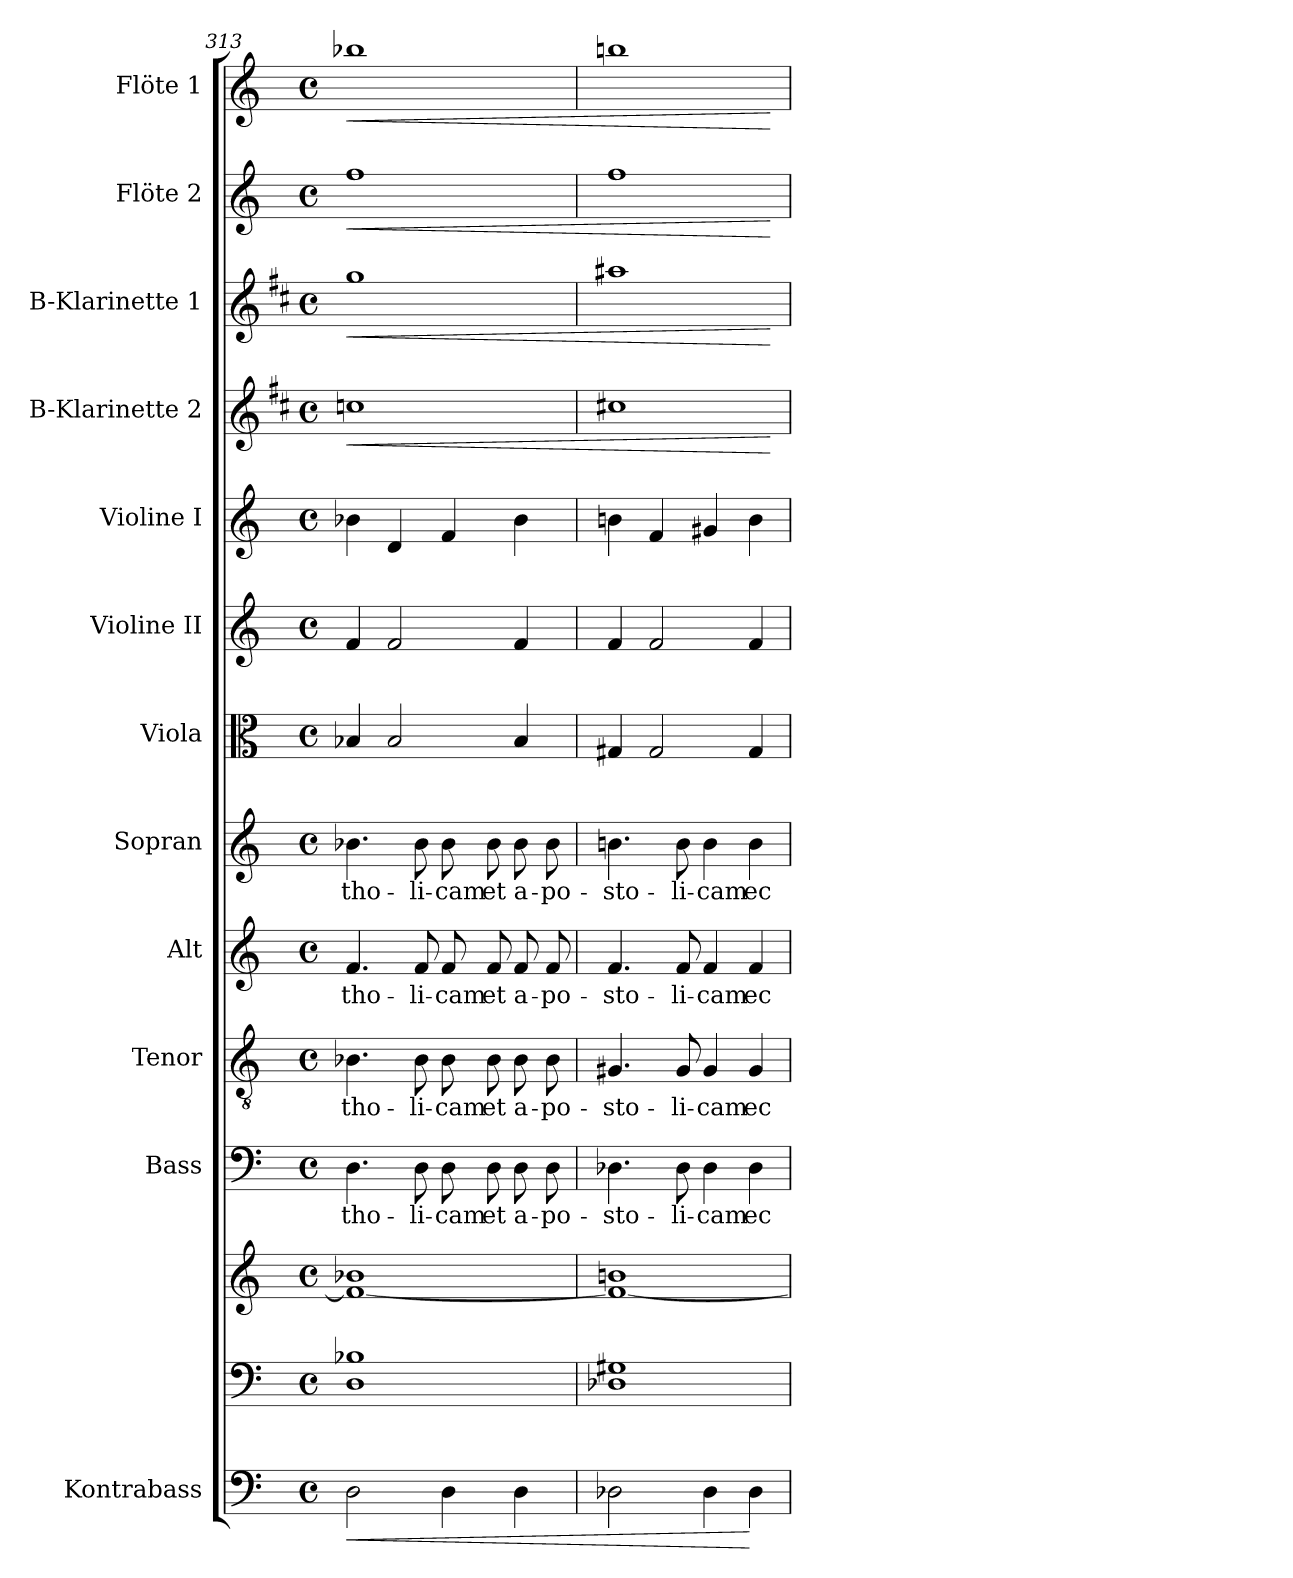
**kern	**dynam	**kern	**kern	**kern	**text	**kern	**text	**kern	**text	**kern	**text	**kern	**kern	**kern	**kern	**dynam	**kern	**dynam	**kern	**dynam	**kern	**dynam
*part13	*part13	*part12	*part12	*part11	*part11	*part10	*part10	*part9	*part9	*part8	*part8	*part7	*part6	*part5	*part4	*part4	*part3	*part3	*part2	*part2	*part1	*part1
*staff14	*staff14	*staff13	*staff12	*staff11	*staff11	*staff10	*staff10	*staff9	*staff9	*staff8	*staff8	*staff7	*staff6	*staff5	*staff4	*staff4	*staff3	*staff3	*staff2	*staff2	*staff1	*staff1
*I"Kontrabass	*	*	*	*I"Bass	*	*I"Tenor	*	*I"Alt	*	*I"Sopran	*	*I"Viola	*I"Violine II	*I"Violine I	*I"B-Klarinette 2	*	*I"B-Klarinette 1	*	*I"Flöte 2	*	*I"Flöte 1	*
*I'Kb.	*	*	*	*I'B.	*	*I'T.	*	*I'A.	*	*I'S.	*	*I'Vla.	*I'Vl. II	*I'Vl. I	*I'B Kl. 2	*	*I'B Kl. 1	*	*I'Fl. 2	*	*I'Fl. 1	*
*clefF4	*	*clefF4	*clefG2	*clefF4	*	*clefGv2	*	*clefG2	*	*clefG2	*	*clefC3	*clefG2	*clefG2	*clefG2	*	*clefG2	*	*clefG2	*	*clefG2	*
*ITrd7c12	*	*	*	*	*	*	*	*	*	*	*	*	*	*	*ITrd1c2	*	*ITrd1c2	*	*	*	*	*
*k[]	*	*k[]	*k[]	*k[]	*	*k[]	*	*k[]	*	*k[]	*	*k[]	*k[]	*k[]	*k[]	*	*k[]	*	*k[]	*	*k[]	*
*C:	*	*C:	*C:	*C:	*	*C:	*	*C:	*	*C:	*	*C:	*C:	*C:	*C:	*	*C:	*	*C:	*	*C:	*
*M4/4	*	*M4/4	*M4/4	*M4/4	*	*M4/4	*	*M4/4	*	*M4/4	*	*M4/4	*M4/4	*M4/4	*M4/4	*	*M4/4	*	*M4/4	*	*M4/4	*
*met(c)	*	*met(c)	*met(c)	*met(c)	*	*met(c)	*	*met(c)	*	*met(c)	*	*met(c)	*met(c)	*met(c)	*met(c)	*	*met(c)	*	*met(c)	*	*met(c)	*
=313	=313	=313	=313	=313	=313	=313	=313	=313	=313	=313	=313	=313	=313	=313	=313	=313	=313	=313	=313	=313	=313	=313
!	!LO:HP:b	!	!	!	!LO:LY:b	!	!LO:LY:b	!	!LO:LY:b	!	!LO:LY:b	!	!	!	!	!LO:HP:b	!	!LO:HP:b	!	!LO:HP:b	!	!LO:HP:b
*	*	*^	*	*	*	*	*	*	*	*	*	*	*	*	*	*	*	*	*	*	*	*
2DD\	<	1B-X	1D	1f_ 1b-X	4.D\	-tho-	4.B-X\	-tho-	4.f/	-tho-	4.b-X\	-tho-	4B-X/	4f/	4b-X\	1b-X	<	1ff	<	1ff	<	1bb-X	<
.	.	.	.	.	.	.	.	.	.	.	.	.	2B-/	2f/	4d/	.	.	.	.	.	.	.	.
!	!	!	!	!	!	!LO:LY:b	!	!LO:LY:b	!	!LO:LY:b	!	!LO:LY:b	!	!	!	!	!	!	!	!	!	!	!
.	.	.	.	.	8D\	-li-	8B-\	-li-	8f/	-li-	8b-\	-li-	.	.	.	.	.	.	.	.	.	.	.
!	!	!	!	!	!	!LO:LY:b	!	!LO:LY:b	!	!LO:LY:b	!	!LO:LY:b	!	!	!	!	!	!	!	!	!	!	!
4DD\	.	.	.	.	8D\	-cam	8B-\	-cam	8f/	-cam	8b-\	-cam	.	.	4f/	.	.	.	.	.	.	.	.
!	!	!	!	!	!	!LO:LY:b	!	!LO:LY:b	!	!LO:LY:b	!	!LO:LY:b	!	!	!	!	!	!	!	!	!	!	!
.	.	.	.	.	8D\	et	8B-\	et	8f/	et	8b-\	et	.	.	.	.	.	.	.	.	.	.	.
!	!	!	!	!	!	!LO:LY:b	!	!LO:LY:b	!	!LO:LY:b	!	!LO:LY:b	!	!	!	!	!	!	!	!	!	!	!
4DD\	.	.	.	.	8D\	a-	8B-\	a-	8f/	a-	8b-\	a-	4B-/	4f/	4b-\	.	.	.	.	.	.	.	.
!	!	!	!	!	!	!LO:LY:b	!	!LO:LY:b	!	!LO:LY:b	!	!LO:LY:b	!	!	!	!	!	!	!	!	!	!	!
.	.	.	.	.	8D\	-po-	8B-\	-po-	8f/	-po-	8b-\	-po-	.	.	.	.	.	.	.	.	.	.	.
=314	=314	=314	=314	=314	=314	=314	=314	=314	=314	=314	=314	=314	=314	=314	=314	=314	=314	=314	=314	=314	=314	=314	=314
!	!	!	!	!	!	!LO:LY:b	!	!LO:LY:b	!	!LO:LY:b	!	!LO:LY:b	!	!	!	!	!	!	!	!	!	!	!
2DD-X\	.	1G#X	1D-X	1f_ 1bn	4.D-X\	-sto-	4.G#X/	-sto-	4.f/	-sto-	4.bn\	-sto-	4G#X/	4f/	4bn\	1bn	.	1gg#X	.	1ff	.	1bbn	.
.	.	.	.	.	.	.	.	.	.	.	.	.	2G#/	2f/	4f/	.	.	.	.	.	.	.	.
!	!	!	!	!	!	!LO:LY:b	!	!LO:LY:b	!	!LO:LY:b	!	!LO:LY:b	!	!	!	!	!	!	!	!	!	!	!
.	.	.	.	.	8D-\	-li-	8G#/	-li-	8f/	-li-	8b\	-li-	.	.	.	.	.	.	.	.	.	.	.
!	!	!	!	!	!	!LO:LY:b	!	!LO:LY:b	!	!LO:LY:b	!	!LO:LY:b	!	!	!	!	!	!	!	!	!	!	!
4DD-\	.	.	.	.	4D-\	-cam	4G#/	-cam	4f/	-cam	4b\	-cam	.	.	4g#X/	.	.	.	.	.	.	.	.
!	!	!	!	!	!	!LO:LY:b	!	!LO:LY:b	!	!LO:LY:b	!	!LO:LY:b	!	!	!	!	!	!	!	!	!	!	!
4DD-\	[	.	.	.	4D-\	ec-	4G#/	ec-	4f/	ec-	4b\	ec-	4G#/	4f/	4b\	.	.	.	.	.	.	.	.
*	*	*v	*v	*	*	*	*	*	*	*	*	*	*	*	*	*	*	*	*	*	*	*	*
.	.	.	.	.	.	.	.	.	.	.	.	.	.	.	.	[	.	[	.	[	.	[
=	=	=	=	=	=	=	=	=	=	=	=	=	=	=	=	=	=	=	=	=	=	=
*-	*-	*-	*-	*-	*-	*-	*-	*-	*-	*-	*-	*-	*-	*-	*-	*-	*-	*-	*-	*-	*-	*-
